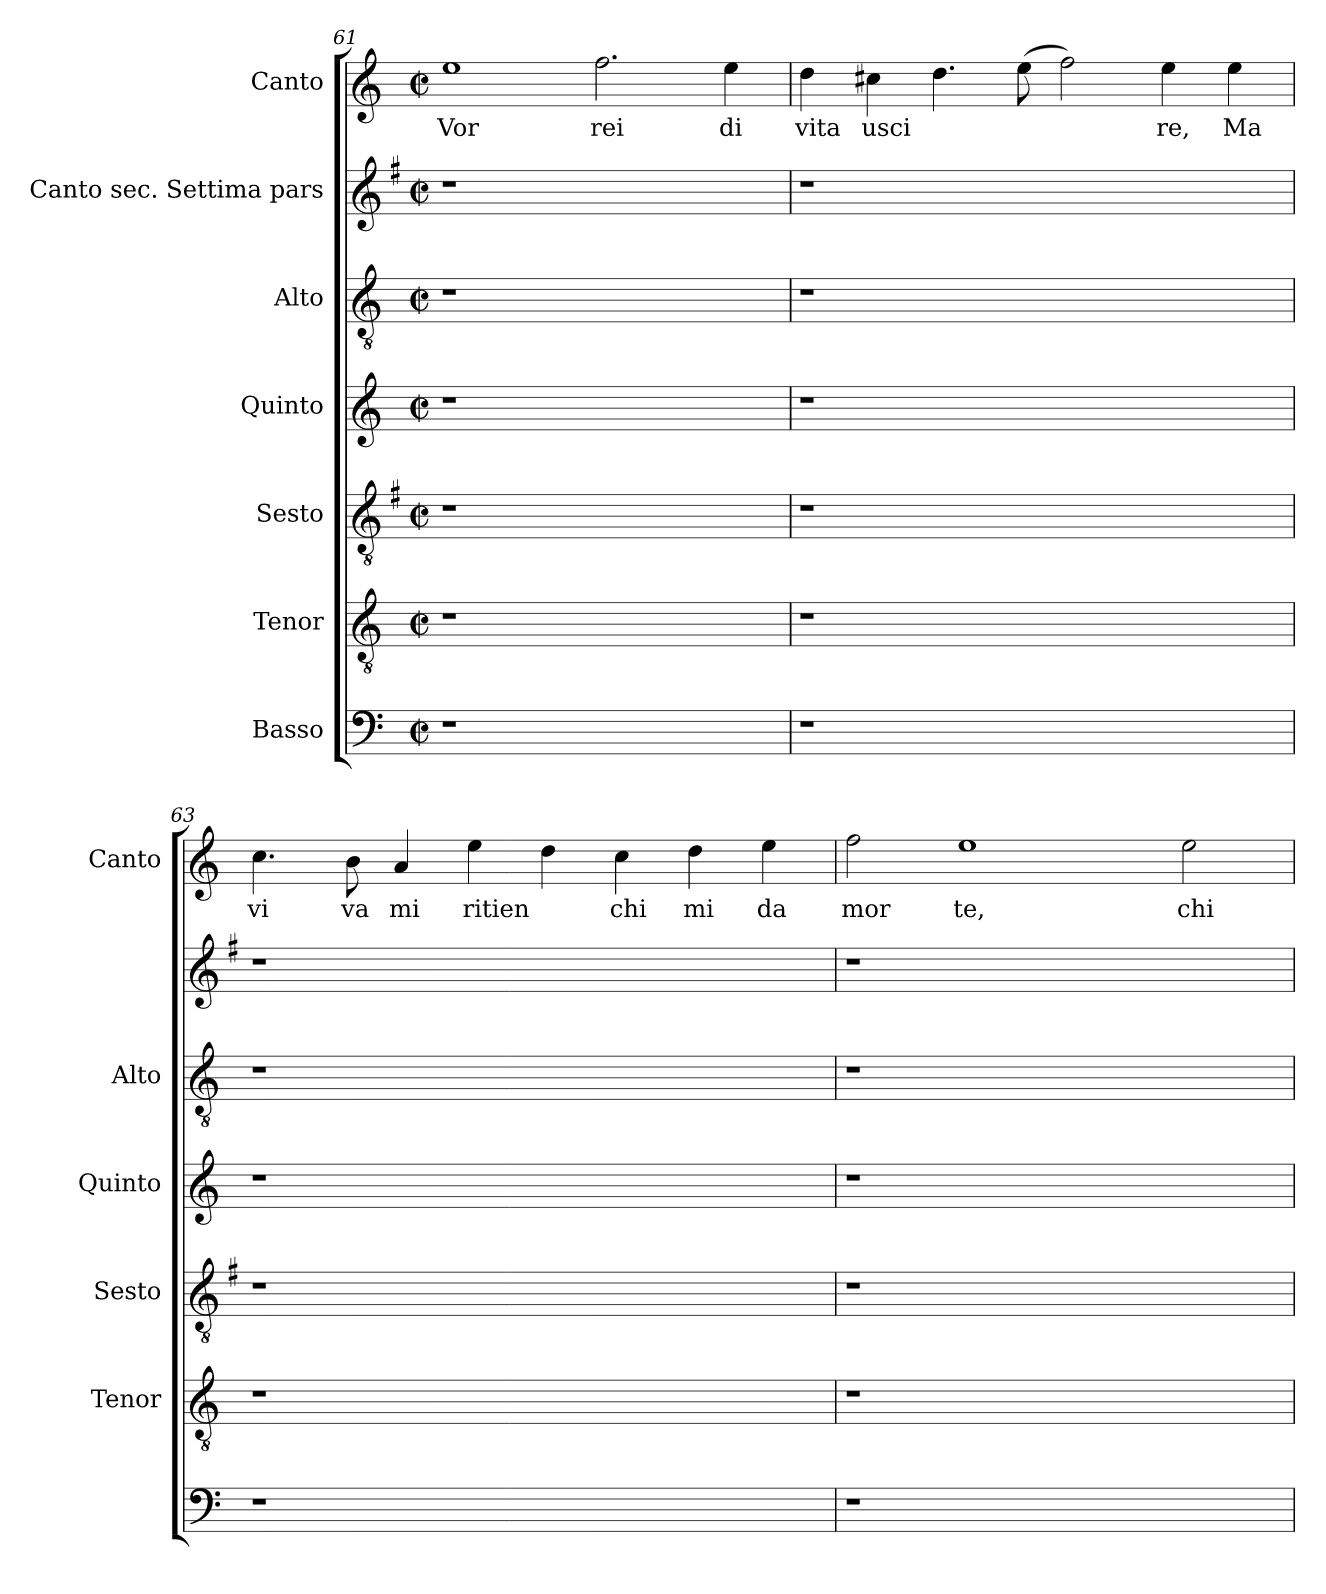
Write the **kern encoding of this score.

**kern	**kern	**kern	**kern	**kern	**kern	**kern	**text
*part7	*part6	*part5	*part4	*part3	*part2	*part1	*part1
*staff7	*staff6	*staff5	*staff4	*staff3	*staff2	*staff1	*staff1
*I"Basso	*I"Tenor	*I"Sesto	*I"Quinto	*I"Alto	*I"Canto sec. Settima pars	*I"Canto	*
*	*I'Tenor	*I'Sesto	*I'Quinto	*I'Alto	*	*I'Canto	*
*clefF4	*clefGv2	*clefGv2	*clefG2	*clefGv2	*clefG2	*clefG2	*
*k[]	*k[]	*k[f#]	*k[]	*k[]	*k[f#]	*k[]	*
*C:	*C:	*G:	*C:	*C:	*G:	*C:	*
*M2/2	*M2/2	*M2/2	*M2/2	*M2/2	*M2/2	*M2/2	*
*met(c|)	*met(c|)	*met(c|)	*met(c|)	*met(c|)	*met(c|)	*met(c|)	*
=61	=61	=61	=61	=61	=61	=61	=61
!	!	!	!	!	!	!	!LO:LY:b
1r	1r	1r	1r	1r	1r	1ee	-Vor
!	!	!	!	!	!	!	!LO:LY:b
1ryy	1ryy	1ryy	1ryy	1ryy	1ryy	2.ff\	rei
!	!	!	!	!	!	!	!LO:LY:b
.	.	.	.	.	.	4ee\	di
=62	=62	=62	=62	=62	=62	=62	=62
!	!	!	!	!	!	!	!LO:LY:b
1r	1r	1r	1r	1r	1r	4dd\	vita
!	!	!	!	!	!	!	!LO:LY:b
.	.	.	.	.	.	4cc#X\	usci
.	.	.	.	.	.	4.dd\	.
.	.	.	.	.	.	(>8ee\	.
1ryy	1ryy	1ryy	1ryy	1ryy	1ryy	2ff\)	.
!	!	!	!	!	!	!	!LO:LY:b
.	.	.	.	.	.	4ee\	re,
!	!	!	!	!	!	!	!LO:LY:b
.	.	.	.	.	.	4ee\	Ma
=63	=63	=63	=63	=63	=63	=63	=63
!	!	!	!	!	!	!	!LO:LY:b
1r	1r	1r	1r	1r	1r	4.cc\	vi
!	!	!	!	!	!	!	!LO:LY:b
.	.	.	.	.	.	8b\	va
!	!	!	!	!	!	!	!LO:LY:b
.	.	.	.	.	.	4a/	mi
!	!	!	!	!	!	!	!LO:LY:b
.	.	.	.	.	.	4ee\	ritien
1ryy	1ryy	1ryy	1ryy	1ryy	1ryy	4dd\	.
!	!	!	!	!	!	!	!LO:LY:b
.	.	.	.	.	.	4cc\	chi
!	!	!	!	!	!	!	!LO:LY:b
.	.	.	.	.	.	4dd\	mi
!	!	!	!	!	!	!	!LO:LY:b
.	.	.	.	.	.	4ee\	da
=64	=64	=64	=64	=64	=64	=64	=64
!	!	!	!	!	!	!	!LO:LY:b
1r	1r	1r	1r	1r	1r	2ff\	mor
!	!	!	!	!	!	!	!LO:LY:b
.	.	.	.	.	.	1ee	te,
1ryy	1ryy	1ryy	1ryy	1ryy	1ryy	.	.
!	!	!	!	!	!	!	!LO:LY:b
.	.	.	.	.	.	2ee\	chi
=	=	=	=	=	=	=	=
*-	*-	*-	*-	*-	*-	*-	*-
